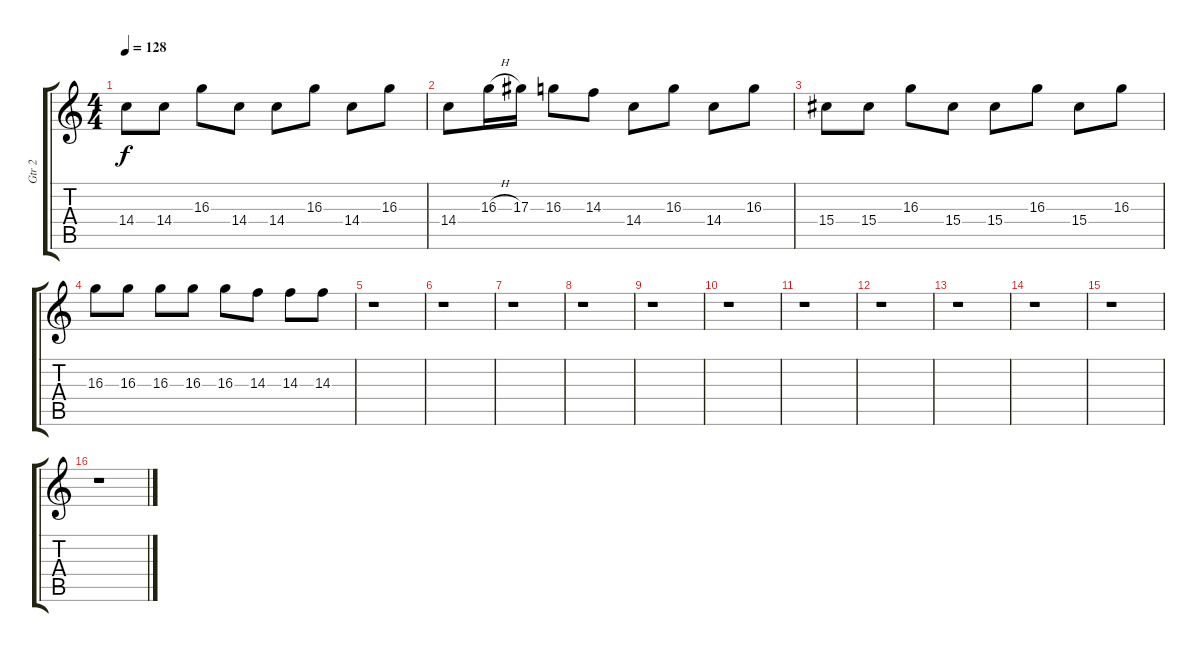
\track ("Gtr 2" "Gtr 2") {instrument electricguitarjazz}
\staff {score tabs}
\tuning (C4 G3 Eb3 Bb2 F2 C2) {hide}
\ts (4 4)
\tempo 128
\clef g2
\ks c
14.4.8{dy f} 14.4.8 16.3.8 14.4.8 14.4.8 16.3.8 14.4.8 16.3.8 |
14.4.8 16.3{h}.16 17.3.16 16.3.8 14.3.8 14.4.8 16.3.8 14.4.8 16.3.8 |
15.4.8 15.4.8 16.3.8 15.4.8 15.4.8 16.3.8 15.4.8 16.3.8 |
16.3.8 16.3.8 16.3.8 16.3.8 16.3.8 14.3.8 14.3.8 14.3.8 |
r.1 |
r.1 |
r.1 |
r.1 |
r.1 |
r.1 |
r.1 |
r.1 |
r.1 |
r.1 |
r.1 |
r.1
